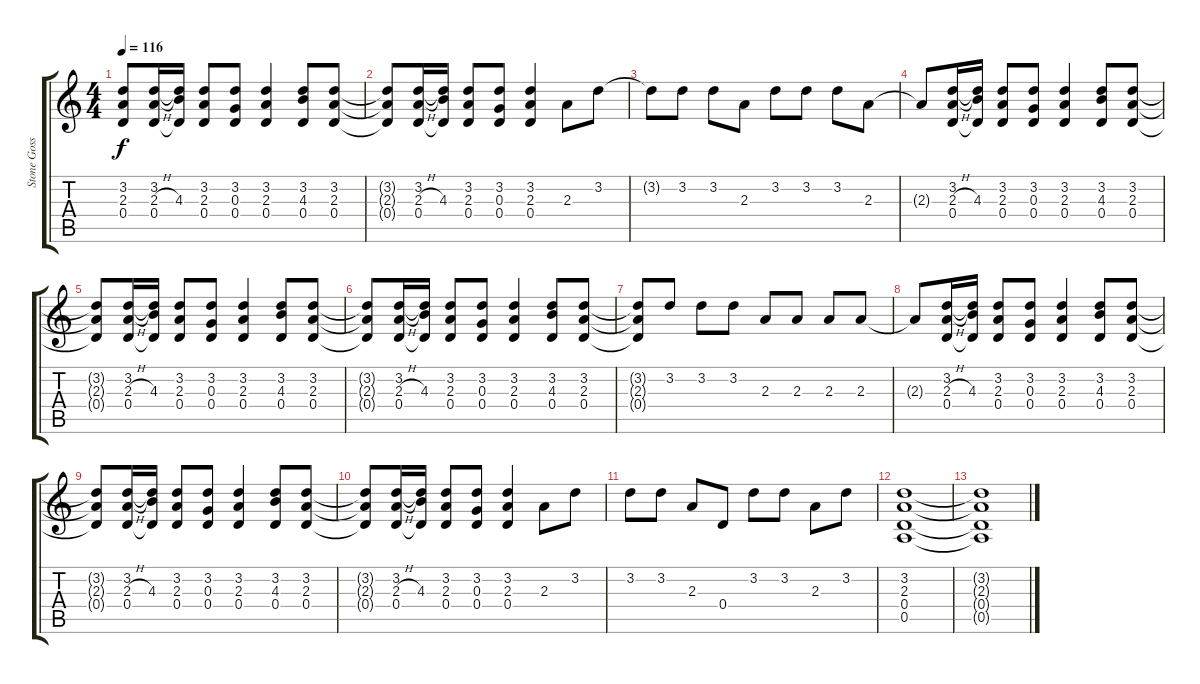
\track ("Stone Gossard" "Stone Goss") {instrument distortionguitar}
\staff {score tabs}
\tuning (E4 B3 G3 D3 A2 E2) {hide}
\ts (4 4)
\tempo 116
\clef g2
\ks c
(3.2{t} 2.3{t} 0.4{t}).8{dy f} (3.2 2.3{h} 0.4).16 (3.2{t} 4.3 0.4{t}).16 (3.2 2.3 0.4).8 (3.2 0.3 0.4).8 (3.2 2.3 0.4).4 (3.2 4.3 0.4).8 (3.2 2.3 0.4).8 |
(3.2{t} 2.3{t} 0.4{t}).8 (3.2 2.3{h} 0.4).16 (3.2{t} 4.3 0.4{t}).16 (3.2 2.3 0.4).8 (3.2 0.3 0.4).8 (3.2 2.3 0.4).4 2.3.8 3.2.8 |
3.2{t}.8 3.2.8 3.2.8 2.3.8 3.2.8 3.2.8 3.2.8 2.3.8 |
2.3{t}.8 (3.2 2.3{h} 0.4).16 (3.2{t} 4.3 0.4{t}).16 (3.2 2.3 0.4).8 (3.2 0.3 0.4).8 (3.2 2.3 0.4).4 (3.2 4.3 0.4).8 (3.2 2.3 0.4).8 |
(3.2{t} 2.3{t} 0.4{t}).8 (3.2 2.3{h} 0.4).16 (3.2{t} 4.3 0.4{t}).16 (3.2 2.3 0.4).8 (3.2 0.3 0.4).8 (3.2 2.3 0.4).4 (3.2 4.3 0.4).8 (3.2 2.3 0.4).8 |
(3.2{t} 2.3{t} 0.4{t}).8 (3.2 2.3{h} 0.4).16 (3.2{t} 4.3 0.4{t}).16 (3.2 2.3 0.4).8 (3.2 0.3 0.4).8 (3.2 2.3 0.4).4 (3.2 4.3 0.4).8 (3.2 2.3 0.4).8 |
(3.2{t} 2.3{t} 0.4{t}).8 3.2.8 3.2.8 3.2.8 2.3.8 2.3.8 2.3.8 2.3.8 |
2.3{t}.8 (3.2 2.3{h} 0.4).16 (3.2{t} 4.3 0.4{t}).16 (3.2 2.3 0.4).8 (3.2 0.3 0.4).8 (3.2 2.3 0.4).4 (3.2 4.3 0.4).8 (3.2 2.3 0.4).8 |
(3.2{t} 2.3{t} 0.4{t}).8 (3.2 2.3{h} 0.4).16 (3.2{t} 4.3 0.4{t}).16 (3.2 2.3 0.4).8 (3.2 0.3 0.4).8 (3.2 2.3 0.4).4 (3.2 4.3 0.4).8 (3.2 2.3 0.4).8 |
(3.2{t} 2.3{t} 0.4{t}).8 (3.2 2.3{h} 0.4).16 (3.2{t} 4.3 0.4{t}).16 (3.2 2.3 0.4).8 (3.2 0.3 0.4).8 (3.2 2.3 0.4).4 2.3.8 3.2.8 |
3.2.8 3.2.8 2.3.8 0.4.8 3.2.8 3.2.8 2.3.8 3.2.8 |
(3.2 2.3 0.4 0.5).1 |
(3.2{t} 2.3{t} 0.4{t} 0.5{t}).1
